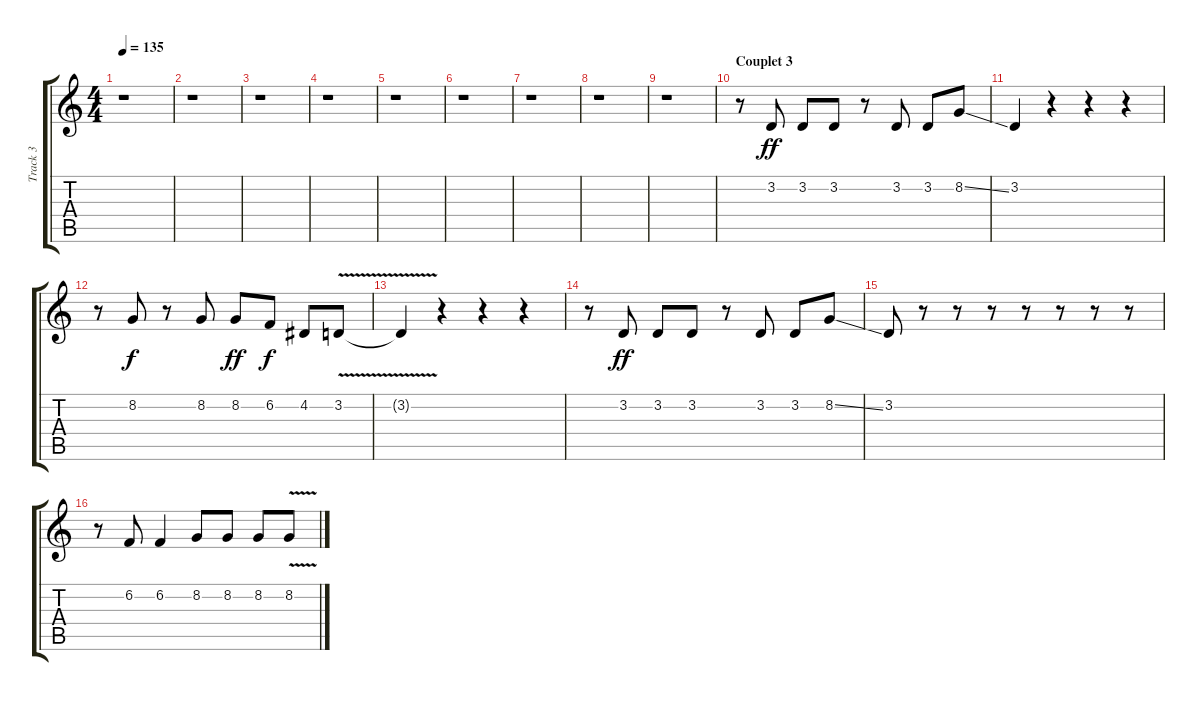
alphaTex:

\track ("Track 3" "Track 3") {instrument trumpet}
\staff {score tabs}
\tuning (E4 B3 G3 D3 A2 E2) {hide}
\ts (4 4)
\tempo 135
\clef g2
\ks c
r.1{dy f} |
r.1 |
r.1 |
r.1 |
r.1 |
r.1 |
r.1 |
r.1 |
r.1 |
\section ("" "Couplet 3")
r.8 3.2.8{dy ff} 3.2.8 3.2.8 r.8 3.2.8 3.2.8 8.2{ss}.8 |
3.2.4 r.4 r.4 r.4 |
r.8 8.2.8{dy f} r.8 8.2.8 8.2.8{dy ff} 6.2.8{dy f} 4.2.8 3.2{v}.8 |
3.2{t}.4 r.4 r.4 r.4 |
r.8 3.2.8{dy ff} 3.2.8 3.2.8 r.8 3.2.8 3.2.8 8.2{ss}.8 |
3.2.8 r.8 r.8 r.8 r.8 r.8 r.8 r.8 |
r.8 6.2.8 6.2.4 8.2.8 8.2.8 8.2.8 8.2{v}.8
